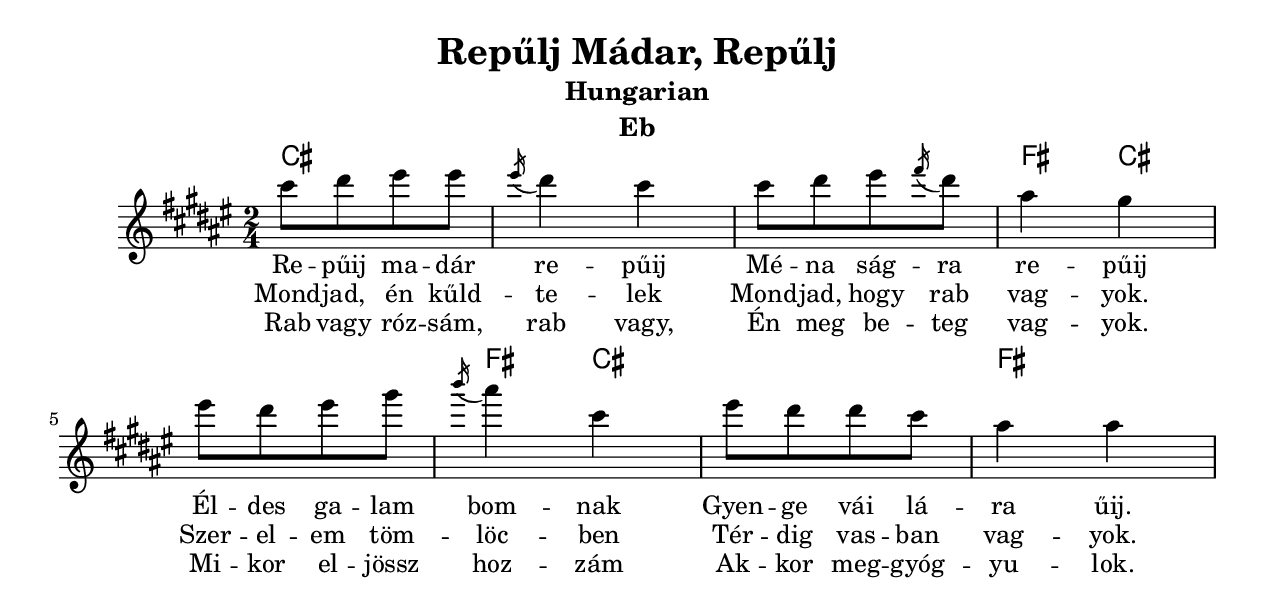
\version "2.18.0"
\include "english.ly"
\pointAndClickOff
\paper{
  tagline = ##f
  print-all-headers = ##t
  #(set-paper-size "letter")
}
date = #(strftime "%d-%m-%Y" (localtime (current-time)))

%\markup{ \italic{ " Updated " \date  }  }

%\markup{ Got something to say? }

%#################################### Melody ########################
melody = \transpose a e \relative c''' {
  \clef treble
  \key d \major
  \time 2/4

  %\partial 16*3 a16 d f   %lead in notes
  a8 [b cs cs]
  \acciaccatura cs16 b4 a
  a8 [b cs \acciaccatura d16  b8 ]
  fs4  e

  cs'8 [b cs  e8]
  \acciaccatura g16 fs4 a,
  cs8 [b b a]
  fs4 fs|
}
%################################# Lyrics #####################
\addlyrics
{
  Re -- pűij ma -- dár re -- pűij
  Mé -- na ság -- ra re -- pűij
  Él -- des ga -- lam bom --  nak
  Gyen --  ge vái lá -- ra űij.
}
\addlyrics{
  Mond -- jad, én kűld --  te -- lek
  Mond -- jad, hogy rab vag -- yok.
  Szer -- el -- em töm --  löc -- ben
  Tér -- dig vas -- ban vag -- yok.
}
\addlyrics{
  Rab vagy róz -- sám, rab vagy,
  Én meg be -- teg vag -- yok.
  Mi -- kor el -- jössz hoz -- zám
  Ak -- kor meg -- gyóg -- yu -- lok.
}
%################################# Chords #######################
%harmonies = \transpose a e \chordmode {
harmonies = \chordmode {
  e2*3
  a4 e4*3
  a4 e4*3
  a2
  %{
    old chords
  a2
  e4
  a4*3
  d4
  a4
  cs2
  a4
  fs:m
  a4
  e4:7
  fs4:m
  a4
  %}
}

\score {\transpose c a
  <<
    \new ChordNames {
      \set chordChanges = ##f
      \harmonies
    }
    \new Staff
    \melody
  >>
  \header{
    title= "Repűlj Mádar, Repűlj"
    subtitle="Hungarian"
    composer= ""
    instrument = "Eb"
    arranger= ""
  }
  \layout{indent = 1.0\cm}
  \midi {
    \tempo 4 = 120

    % \midi { }
  }
}
%{
% more verses:
\markup{}
\markup {
  \fill-line {
    \hspace #0.1 % distance from left margin
    \column {
      \line { "1."
        \column {
          ""
        }
      }
      \hspace #0.2 % vertical distance between verses
      \line { "2."
        \column {
         ""
        }
      }
    }
    \hspace #0.1  % horiz. distance between columns
    \column {
      \line { "3."
        \column {
          ""
        }
      }
      \hspace #0.2 % distance between verses
      \line { "4."
        \column {
         ""
        }
      }
    }
    \hspace #0.1 % distance to right margin
  }
}

%}
